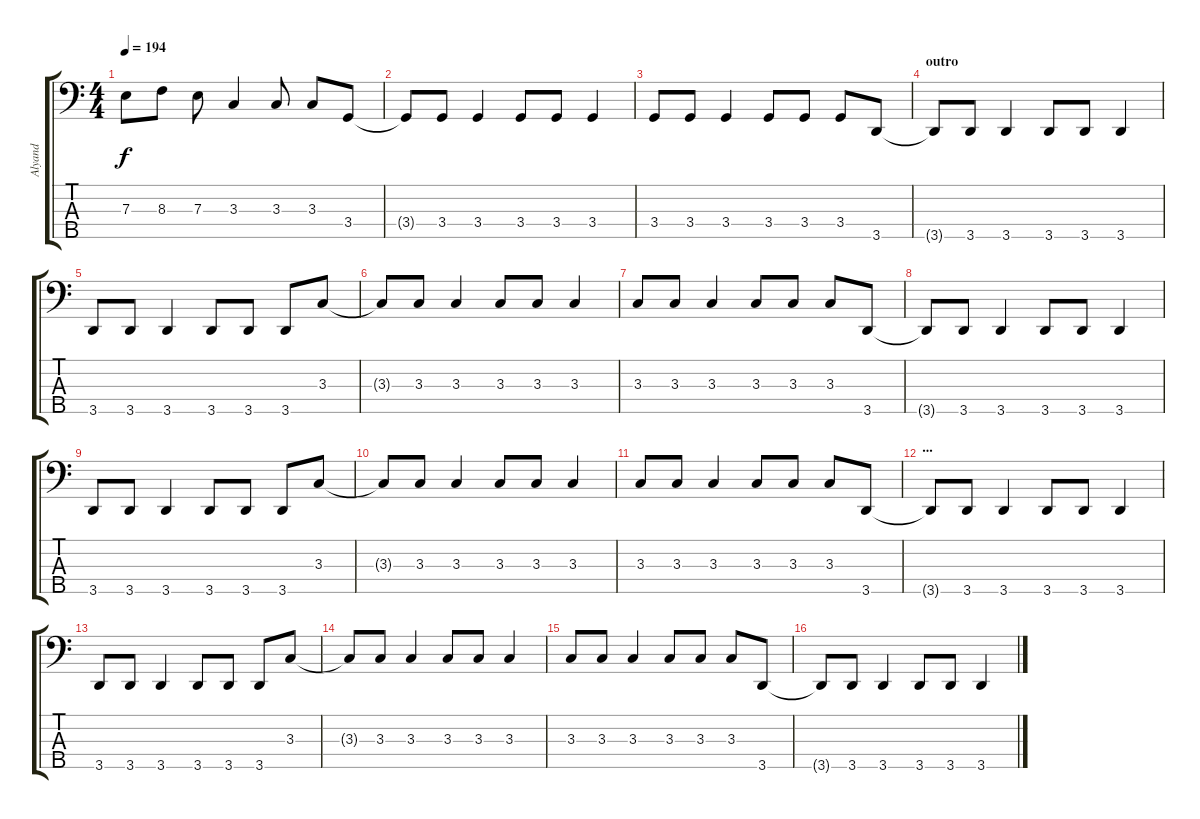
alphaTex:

\track ("Alyand" "Alyand") {instrument electricbasspick}
\staff {score tabs}
\tuning (G2 D2 A1 E1 B0) {hide}
\ts (4 4)
\tempo 194
\clef f4
\ks c
7.3.8{dy f} 8.3.8 7.3.8 3.3.4 3.3.8 3.3.8 3.4.8 |
3.4{t}.8 3.4.8 3.4.4 3.4.8 3.4.8 3.4.4 |
3.4.8 3.4.8 3.4.4 3.4.8 3.4.8 3.4.8 3.5.8 |
\section ("" "outro")
3.5{t}.8 3.5.8 3.5.4 3.5.8 3.5.8 3.5.4 |
3.5.8 3.5.8 3.5.4 3.5.8 3.5.8 3.5.8 3.3.8 |
3.3{t}.8 3.3.8 3.3.4 3.3.8 3.3.8 3.3.4 |
3.3.8 3.3.8 3.3.4 3.3.8 3.3.8 3.3.8 3.5.8 |
3.5{t}.8 3.5.8 3.5.4 3.5.8 3.5.8 3.5.4 |
3.5.8 3.5.8 3.5.4 3.5.8 3.5.8 3.5.8 3.3.8 |
3.3{t}.8 3.3.8 3.3.4 3.3.8 3.3.8 3.3.4 |
3.3.8 3.3.8 3.3.4 3.3.8 3.3.8 3.3.8 3.5.8 |
\section ("" "...")
3.5{t}.8 3.5.8 3.5.4 3.5.8 3.5.8 3.5.4 |
3.5.8 3.5.8 3.5.4 3.5.8 3.5.8 3.5.8 3.3.8 |
3.3{t}.8 3.3.8 3.3.4 3.3.8 3.3.8 3.3.4 |
3.3.8 3.3.8 3.3.4 3.3.8 3.3.8 3.3.8 3.5.8 |
3.5{t}.8 3.5.8 3.5.4 3.5.8 3.5.8 3.5.4
